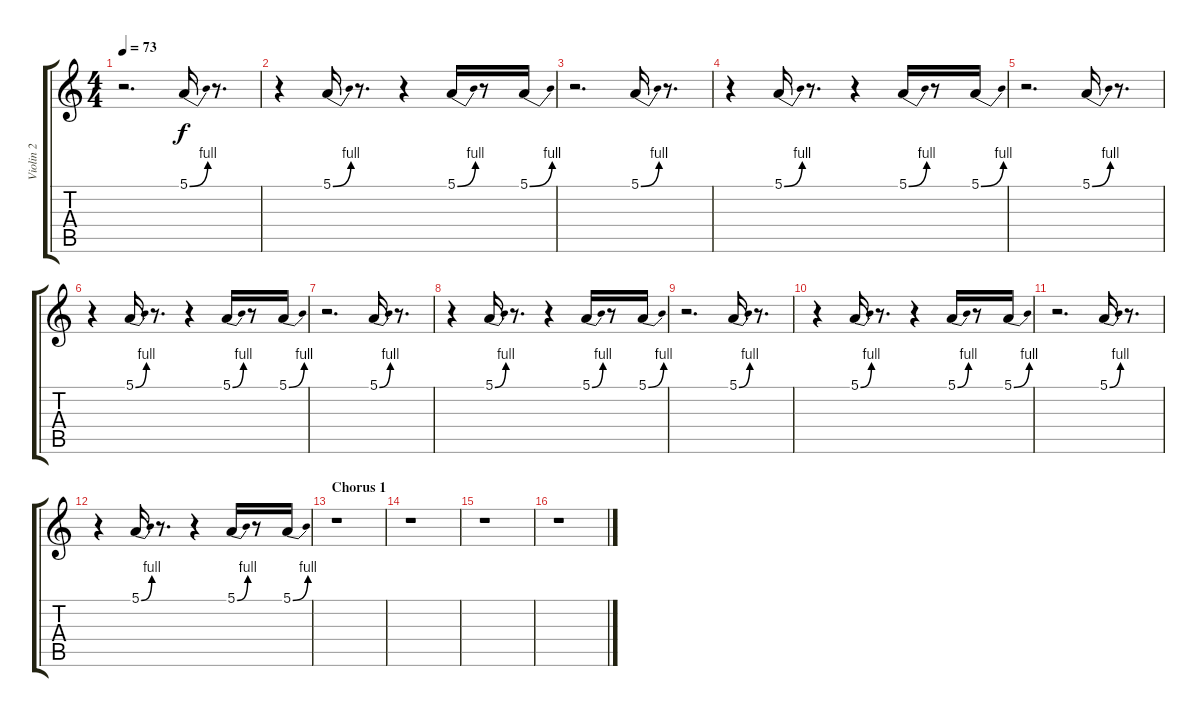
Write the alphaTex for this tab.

\track ("Violin 2" "Violin 2") {instrument violin}
\staff {score tabs}
\tuning (E4 B3 G3 D3 A2 E2) {hide}
\ts (4 4)
\tempo 73
\clef g2
\ks c
r.2{d dy f} 5.1{be (bend 0 0 60 4)}.16 r.8{d} |
r.4 5.1{be (bend 0 0 60 4)}.16 r.8{d} r.4 5.1{be (bend 0 0 60 4)}.16 r.8 5.1{be (bend 0 0 60 4)}.16 |
r.2{d} 5.1{be (bend 0 0 60 4)}.16 r.8{d} |
r.4 5.1{be (bend 0 0 60 4)}.16 r.8{d} r.4 5.1{be (bend 0 0 60 4)}.16 r.8 5.1{be (bend 0 0 60 4)}.16 |
r.2{d} 5.1{be (bend 0 0 60 4)}.16 r.8{d} |
r.4 5.1{be (bend 0 0 60 4)}.16 r.8{d} r.4 5.1{be (bend 0 0 60 4)}.16 r.8 5.1{be (bend 0 0 60 4)}.16 |
r.2{d} 5.1{be (bend 0 0 60 4)}.16 r.8{d} |
r.4 5.1{be (bend 0 0 60 4)}.16 r.8{d} r.4 5.1{be (bend 0 0 60 4)}.16 r.8 5.1{be (bend 0 0 60 4)}.16 |
r.2{d} 5.1{be (bend 0 0 60 4)}.16 r.8{d} |
r.4 5.1{be (bend 0 0 60 4)}.16 r.8{d} r.4 5.1{be (bend 0 0 60 4)}.16 r.8 5.1{be (bend 0 0 60 4)}.16 |
r.2{d} 5.1{be (bend 0 0 60 4)}.16 r.8{d} |
r.4 5.1{be (bend 0 0 60 4)}.16 r.8{d} r.4 5.1{be (bend 0 0 60 4)}.16 r.8 5.1{be (bend 0 0 60 4)}.16 |
\section ("" "Chorus 1")
r.1 |
r.1 |
r.1 |
r.1
